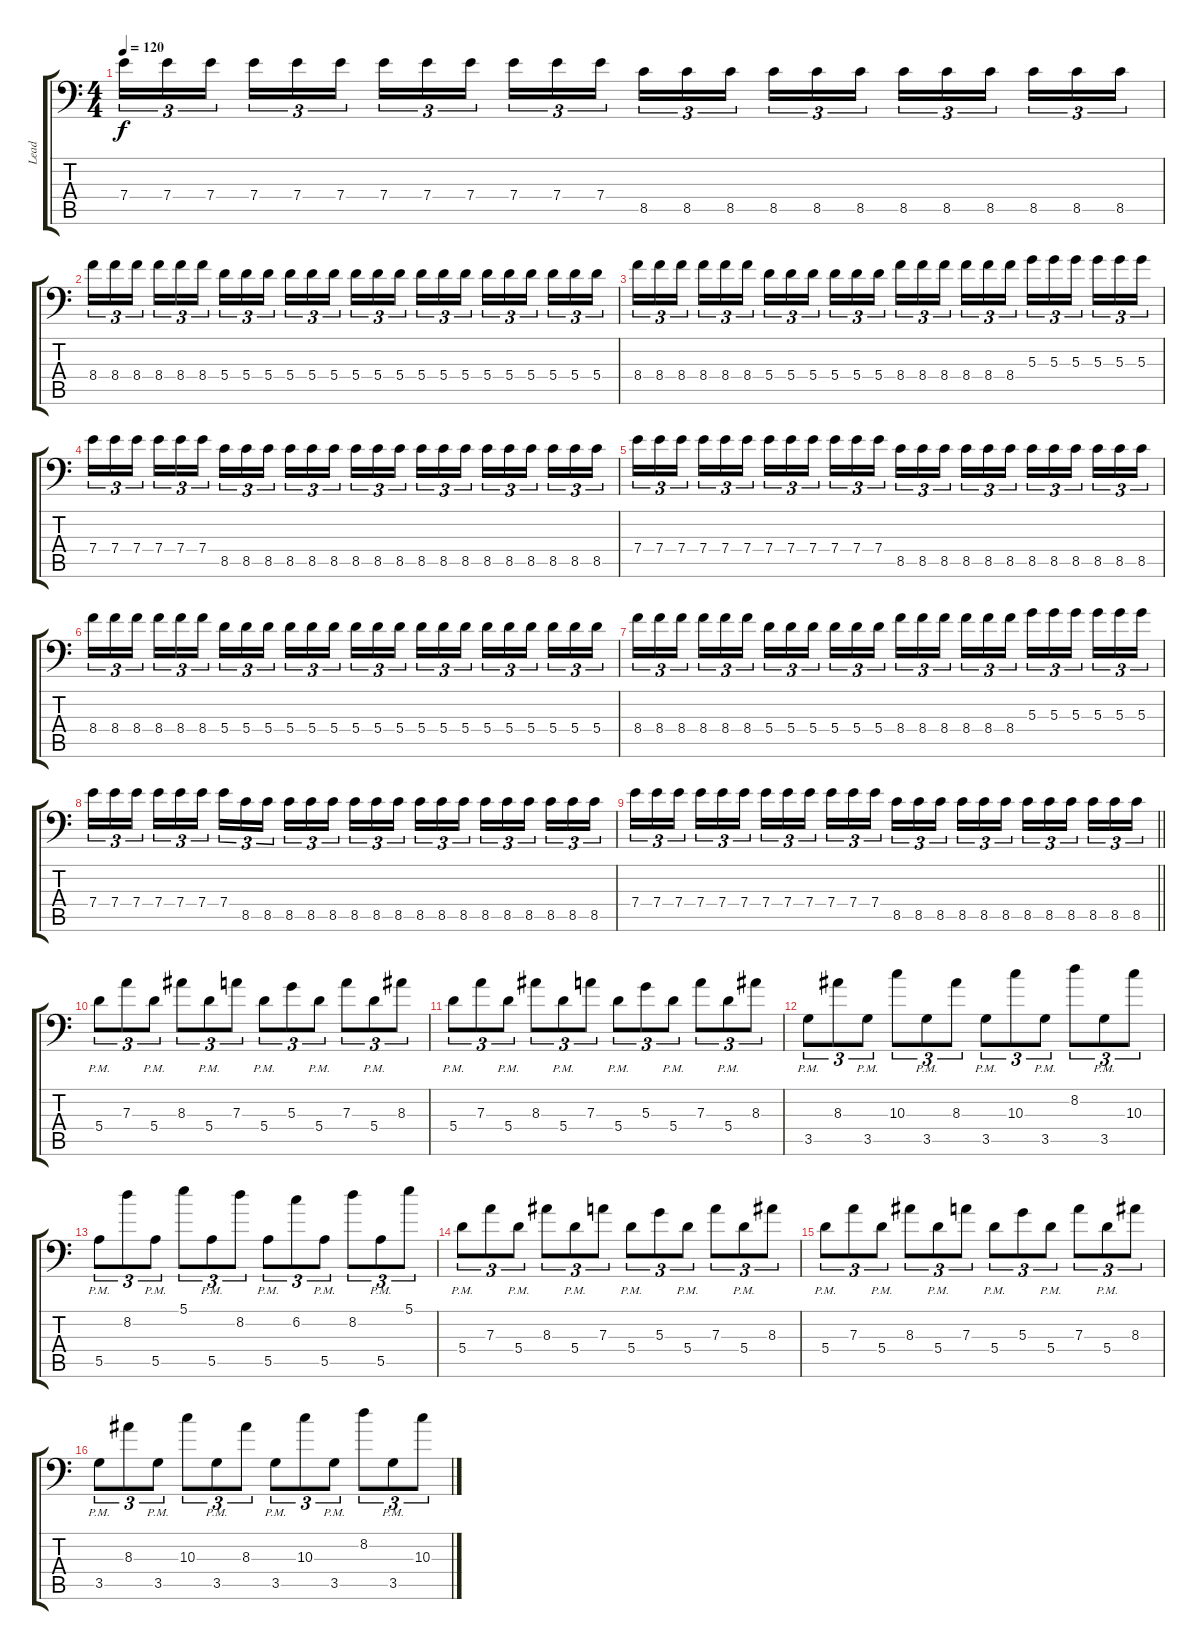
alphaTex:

\track ("Lead" "Lead") {instrument distortionguitar}
\staff {score tabs}
\tuning (B3 Gb3 D3 A2 E2 A1) {hide}
\ts (4 4)
\tempo 120
\clef f4
\ks c
7.4.16{tu (3 2) dy f} 7.4.16{tu (3 2)} 7.4.16{tu (3 2) beam splitsecondary} 7.4.16{tu (3 2)} 7.4.16{tu (3 2)} 7.4.16{tu (3 2)} 7.4.16{tu (3 2)} 7.4.16{tu (3 2)} 7.4.16{tu (3 2) beam splitsecondary} 7.4.16{tu (3 2)} 7.4.16{tu (3 2)} 7.4.16{tu (3 2)} 8.5.16{tu (3 2)} 8.5.16{tu (3 2)} 8.5.16{tu (3 2) beam splitsecondary} 8.5.16{tu (3 2)} 8.5.16{tu (3 2)} 8.5.16{tu (3 2)} 8.5.16{tu (3 2)} 8.5.16{tu (3 2)} 8.5.16{tu (3 2) beam splitsecondary} 8.5.16{tu (3 2)} 8.5.16{tu (3 2)} 8.5.16{tu (3 2)} |
8.4.16{tu (3 2)} 8.4.16{tu (3 2)} 8.4.16{tu (3 2) beam splitsecondary} 8.4.16{tu (3 2)} 8.4.16{tu (3 2)} 8.4.16{tu (3 2)} 5.4.16{tu (3 2)} 5.4.16{tu (3 2)} 5.4.16{tu (3 2) beam splitsecondary} 5.4.16{tu (3 2)} 5.4.16{tu (3 2)} 5.4.16{tu (3 2)} 5.4.16{tu (3 2)} 5.4.16{tu (3 2)} 5.4.16{tu (3 2) beam splitsecondary} 5.4.16{tu (3 2)} 5.4.16{tu (3 2)} 5.4.16{tu (3 2)} 5.4.16{tu (3 2)} 5.4.16{tu (3 2)} 5.4.16{tu (3 2) beam splitsecondary} 5.4.16{tu (3 2)} 5.4.16{tu (3 2)} 5.4.16{tu (3 2)} |
8.4.16{tu (3 2)} 8.4.16{tu (3 2)} 8.4.16{tu (3 2) beam splitsecondary} 8.4.16{tu (3 2)} 8.4.16{tu (3 2)} 8.4.16{tu (3 2)} 5.4.16{tu (3 2)} 5.4.16{tu (3 2)} 5.4.16{tu (3 2) beam splitsecondary} 5.4.16{tu (3 2)} 5.4.16{tu (3 2)} 5.4.16{tu (3 2)} 8.4.16{tu (3 2)} 8.4.16{tu (3 2)} 8.4.16{tu (3 2) beam splitsecondary} 8.4.16{tu (3 2)} 8.4.16{tu (3 2)} 8.4.16{tu (3 2)} 5.3.16{tu (3 2)} 5.3.16{tu (3 2)} 5.3.16{tu (3 2) beam splitsecondary} 5.3.16{tu (3 2)} 5.3.16{tu (3 2)} 5.3.16{tu (3 2)} |
7.4.16{tu (3 2)} 7.4.16{tu (3 2)} 7.4.16{tu (3 2) beam splitsecondary} 7.4.16{tu (3 2)} 7.4.16{tu (3 2)} 7.4.16{tu (3 2)} 8.5.16{tu (3 2)} 8.5.16{tu (3 2)} 8.5.16{tu (3 2) beam splitsecondary} 8.5.16{tu (3 2)} 8.5.16{tu (3 2)} 8.5.16{tu (3 2)} 8.5.16{tu (3 2)} 8.5.16{tu (3 2)} 8.5.16{tu (3 2) beam splitsecondary} 8.5.16{tu (3 2)} 8.5.16{tu (3 2)} 8.5.16{tu (3 2)} 8.5.16{tu (3 2)} 8.5.16{tu (3 2)} 8.5.16{tu (3 2) beam splitsecondary} 8.5.16{tu (3 2)} 8.5.16{tu (3 2)} 8.5.16{tu (3 2)} |
7.4.16{tu (3 2)} 7.4.16{tu (3 2)} 7.4.16{tu (3 2) beam splitsecondary} 7.4.16{tu (3 2)} 7.4.16{tu (3 2)} 7.4.16{tu (3 2)} 7.4.16{tu (3 2)} 7.4.16{tu (3 2)} 7.4.16{tu (3 2) beam splitsecondary} 7.4.16{tu (3 2)} 7.4.16{tu (3 2)} 7.4.16{tu (3 2)} 8.5.16{tu (3 2)} 8.5.16{tu (3 2)} 8.5.16{tu (3 2) beam splitsecondary} 8.5.16{tu (3 2)} 8.5.16{tu (3 2)} 8.5.16{tu (3 2)} 8.5.16{tu (3 2)} 8.5.16{tu (3 2)} 8.5.16{tu (3 2) beam splitsecondary} 8.5.16{tu (3 2)} 8.5.16{tu (3 2)} 8.5.16{tu (3 2)} |
8.4.16{tu (3 2)} 8.4.16{tu (3 2)} 8.4.16{tu (3 2) beam splitsecondary} 8.4.16{tu (3 2)} 8.4.16{tu (3 2)} 8.4.16{tu (3 2)} 5.4.16{tu (3 2)} 5.4.16{tu (3 2)} 5.4.16{tu (3 2) beam splitsecondary} 5.4.16{tu (3 2)} 5.4.16{tu (3 2)} 5.4.16{tu (3 2)} 5.4.16{tu (3 2)} 5.4.16{tu (3 2)} 5.4.16{tu (3 2) beam splitsecondary} 5.4.16{tu (3 2)} 5.4.16{tu (3 2)} 5.4.16{tu (3 2)} 5.4.16{tu (3 2)} 5.4.16{tu (3 2)} 5.4.16{tu (3 2) beam splitsecondary} 5.4.16{tu (3 2)} 5.4.16{tu (3 2)} 5.4.16{tu (3 2)} |
8.4.16{tu (3 2)} 8.4.16{tu (3 2)} 8.4.16{tu (3 2) beam splitsecondary} 8.4.16{tu (3 2)} 8.4.16{tu (3 2)} 8.4.16{tu (3 2)} 5.4.16{tu (3 2)} 5.4.16{tu (3 2)} 5.4.16{tu (3 2) beam splitsecondary} 5.4.16{tu (3 2)} 5.4.16{tu (3 2)} 5.4.16{tu (3 2)} 8.4.16{tu (3 2)} 8.4.16{tu (3 2)} 8.4.16{tu (3 2) beam splitsecondary} 8.4.16{tu (3 2)} 8.4.16{tu (3 2)} 8.4.16{tu (3 2)} 5.3.16{tu (3 2)} 5.3.16{tu (3 2)} 5.3.16{tu (3 2) beam splitsecondary} 5.3.16{tu (3 2)} 5.3.16{tu (3 2)} 5.3.16{tu (3 2)} |
7.4.16{tu (3 2)} 7.4.16{tu (3 2)} 7.4.16{tu (3 2) beam splitsecondary} 7.4.16{tu (3 2)} 7.4.16{tu (3 2)} 7.4.16{tu (3 2)} 7.4.16{tu (3 2)} 8.5.16{tu (3 2)} 8.5.16{tu (3 2) beam splitsecondary} 8.5.16{tu (3 2)} 8.5.16{tu (3 2)} 8.5.16{tu (3 2)} 8.5.16{tu (3 2)} 8.5.16{tu (3 2)} 8.5.16{tu (3 2) beam splitsecondary} 8.5.16{tu (3 2)} 8.5.16{tu (3 2)} 8.5.16{tu (3 2)} 8.5.16{tu (3 2)} 8.5.16{tu (3 2)} 8.5.16{tu (3 2) beam splitsecondary} 8.5.16{tu (3 2)} 8.5.16{tu (3 2)} 8.5.16{tu (3 2)} |
\barLineRight lightlight
7.4.16{tu (3 2)} 7.4.16{tu (3 2)} 7.4.16{tu (3 2) beam splitsecondary} 7.4.16{tu (3 2)} 7.4.16{tu (3 2)} 7.4.16{tu (3 2)} 7.4.16{tu (3 2)} 7.4.16{tu (3 2)} 7.4.16{tu (3 2) beam splitsecondary} 7.4.16{tu (3 2)} 7.4.16{tu (3 2)} 7.4.16{tu (3 2)} 8.5.16{tu (3 2)} 8.5.16{tu (3 2)} 8.5.16{tu (3 2) beam splitsecondary} 8.5.16{tu (3 2)} 8.5.16{tu (3 2)} 8.5.16{tu (3 2)} 8.5.16{tu (3 2)} 8.5.16{tu (3 2)} 8.5.16{tu (3 2) beam splitsecondary} 8.5.16{tu (3 2)} 8.5.16{tu (3 2)} 8.5.16{tu (3 2)} |
\section ("" "")
5.4{pm}.8{tu (3 2)} 7.3.8{tu (3 2)} 5.4{pm}.8{tu (3 2)} 8.3.8{tu (3 2)} 5.4{pm}.8{tu (3 2)} 7.3.8{tu (3 2)} 5.4{pm}.8{tu (3 2)} 5.3.8{tu (3 2)} 5.4{pm}.8{tu (3 2)} 7.3.8{tu (3 2)} 5.4{pm}.8{tu (3 2)} 8.3.8{tu (3 2)} |
5.4{pm}.8{tu (3 2)} 7.3.8{tu (3 2)} 5.4{pm}.8{tu (3 2)} 8.3.8{tu (3 2)} 5.4{pm}.8{tu (3 2)} 7.3.8{tu (3 2)} 5.4{pm}.8{tu (3 2)} 5.3.8{tu (3 2)} 5.4{pm}.8{tu (3 2)} 7.3.8{tu (3 2)} 5.4{pm}.8{tu (3 2)} 8.3.8{tu (3 2)} |
3.5{pm}.8{tu (3 2)} 8.3.8{tu (3 2)} 3.5{pm}.8{tu (3 2)} 10.3.8{tu (3 2)} 3.5{pm}.8{tu (3 2)} 8.3.8{tu (3 2)} 3.5{pm}.8{tu (3 2)} 10.3.8{tu (3 2)} 3.5{pm}.8{tu (3 2)} 8.2.8{tu (3 2)} 3.5{pm}.8{tu (3 2)} 10.3.8{tu (3 2)} |
5.5{pm}.8{tu (3 2)} 8.2.8{tu (3 2)} 5.5{pm}.8{tu (3 2)} 5.1.8{tu (3 2)} 5.5{pm}.8{tu (3 2)} 8.2.8{tu (3 2)} 5.5{pm}.8{tu (3 2)} 6.2.8{tu (3 2)} 5.5{pm}.8{tu (3 2)} 8.2.8{tu (3 2)} 5.5{pm}.8{tu (3 2)} 5.1.8{tu (3 2)} |
5.4{pm}.8{tu (3 2)} 7.3.8{tu (3 2)} 5.4{pm}.8{tu (3 2)} 8.3.8{tu (3 2)} 5.4{pm}.8{tu (3 2)} 7.3.8{tu (3 2)} 5.4{pm}.8{tu (3 2)} 5.3.8{tu (3 2)} 5.4{pm}.8{tu (3 2)} 7.3.8{tu (3 2)} 5.4{pm}.8{tu (3 2)} 8.3.8{tu (3 2)} |
5.4{pm}.8{tu (3 2)} 7.3.8{tu (3 2)} 5.4{pm}.8{tu (3 2)} 8.3.8{tu (3 2)} 5.4{pm}.8{tu (3 2)} 7.3.8{tu (3 2)} 5.4{pm}.8{tu (3 2)} 5.3.8{tu (3 2)} 5.4{pm}.8{tu (3 2)} 7.3.8{tu (3 2)} 5.4{pm}.8{tu (3 2)} 8.3.8{tu (3 2)} |
3.5{pm}.8{tu (3 2)} 8.3.8{tu (3 2)} 3.5{pm}.8{tu (3 2)} 10.3.8{tu (3 2)} 3.5{pm}.8{tu (3 2)} 8.3.8{tu (3 2)} 3.5{pm}.8{tu (3 2)} 10.3.8{tu (3 2)} 3.5{pm}.8{tu (3 2)} 8.2.8{tu (3 2)} 3.5{pm}.8{tu (3 2)} 10.3.8{tu (3 2)}
